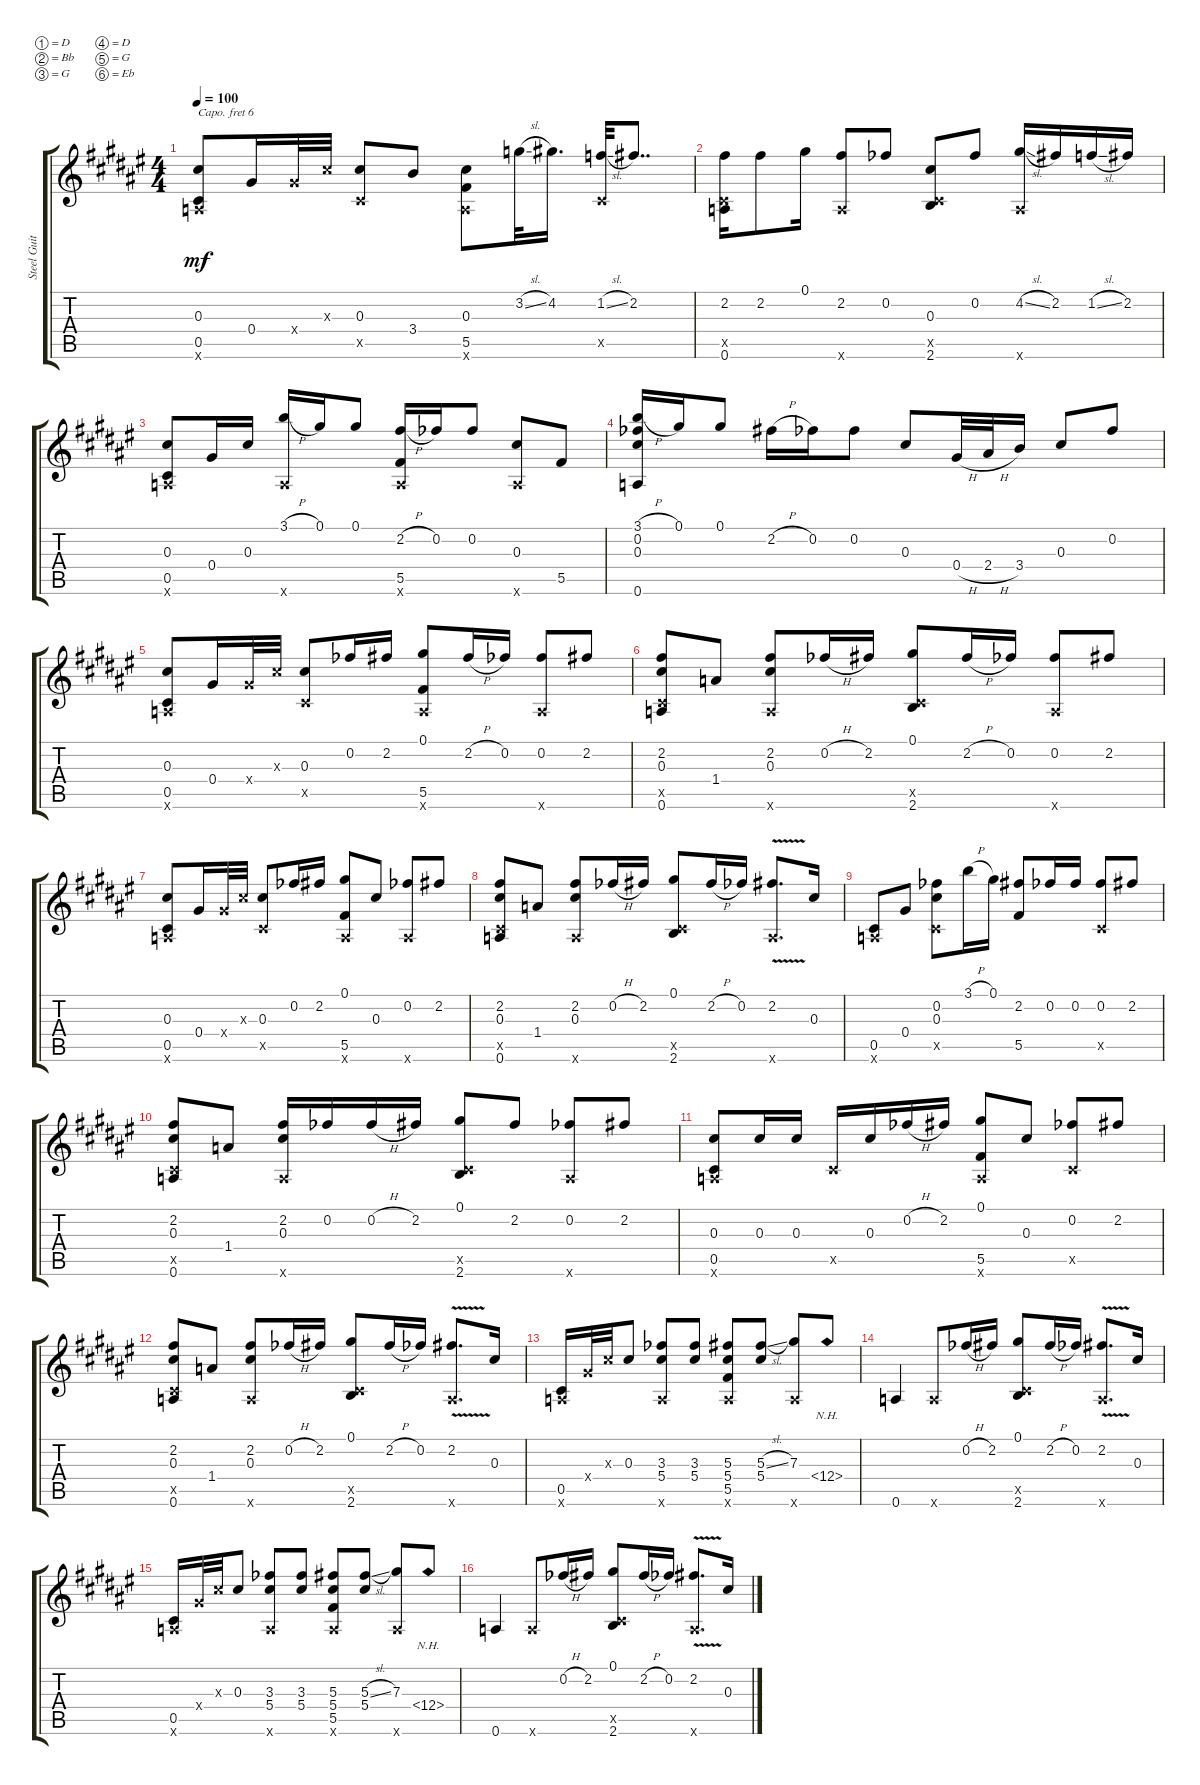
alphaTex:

\defaultSystemsLayout 4
\bracketExtendMode groupsimilarinstruments
\otherSystemsTrackNameOrientation horizontal
\track ("Steel Guitar" "Steel Guit") {instrument acousticguitarsteel}
\staff {score tabs}
\capo 6
\tuning (D4 Bb3 G3 D3 G2 Eb2)
\ts (4 4)
\tempo 100
\clef g2
\ks f#
(0.5{acc forcenatural} 0.3{acc forcenatural} 0.6{x acc b}).8{dy mf beam Up} 0.4{acc forcenatural}.16{beam Up} 0.4{x acc forcenatural}.32{beam Up} 0.3{x acc forcenatural}.32{beam Up} (0.3{acc forcenatural} 0.5{x acc forcenatural}).8{beam Up} 3.4{acc forcenatural}.8{beam Up} (5.5{acc forcenatural} 0.3{acc forcenatural} 0.6{x acc b}).8{beam Down} 3.2{sl acc b}.32{beam Down} 4.2{acc forcenatural}.16{d beam Down} (1.2{sl acc forcenatural} 0.5{x acc forcenatural}).32{beam Up} 2.2{acc forcenatural}.8{dd beam Up} |
(2.2{acc forcenatural} 0.6{acc b} 0.5{x acc forcenatural}).16{beam Down} 2.2{acc forcenatural}.8{beam Down} 0.1{acc forcenatural}.16{beam Down} (2.2{acc forcenatural} 0.6{x acc b}).8{beam Up} 0.2{acc b}.8{beam Up} (0.3{acc forcenatural} 2.6{acc forcenatural} 0.5{x acc forcenatural}).8{beam Up} 0.2{acc b}.8{beam Up} (4.2{sl acc forcenatural} 0.6{x acc b}).16{beam Up} 2.2{acc forcenatural}.16{beam Up} 1.2{sl acc forcenatural}.16{beam Up} 2.2{acc forcenatural}.16{beam Up} |
(0.3{acc forcenatural} 0.5{acc forcenatural} 0.6{x acc b}).8{beam Up} 0.4{acc forcenatural}.16{beam Up} 0.3{acc forcenatural}.16{beam Up} (3.1{h acc forcenatural} 0.6{x acc b}).16{beam Up} 0.1{acc forcenatural}.16{beam Up} 0.1{acc forcenatural}.8{beam Up} (2.2{h acc forcenatural} 5.5{acc forcenatural} 0.6{x acc b}).16{beam Up} 0.2{acc b}.16{beam Up} 0.2{acc b}.8{beam Up} (0.3{acc forcenatural} 0.6{x acc b}).8{beam Up} 5.5{acc forcenatural}.8{beam Up} |
(3.1{h acc forcenatural} 0.6{acc b} 0.2{acc b} 0.3{acc forcenatural}).16{beam Up} 0.1{acc forcenatural}.16{beam Up} 0.1{acc forcenatural}.8{beam Up} 2.2{h acc forcenatural}.16{beam Down} 0.2{acc b}.16{beam Down} 0.2{acc b}.8{beam Down} 0.3{acc forcenatural}.8{beam Up} 0.4{h acc forcenatural}.32{beam Up} 2.4{h acc forcenatural}.32{beam Up} 3.4{acc forcenatural}.16{beam Up} 0.3{acc forcenatural}.8{beam Up} 0.2{acc b}.8{beam Up} |
(0.5{acc forcenatural} 0.3{acc forcenatural} 0.6{x acc b}).8{beam Up} 0.4{acc forcenatural}.16{beam Up} 0.4{x acc forcenatural}.32{beam Up} 0.3{x acc forcenatural}.32{beam Up} (0.3{acc forcenatural} 0.5{x acc forcenatural}).8{beam Up} 0.2{acc b}.16{beam Up} 2.2{acc forcenatural}.16{beam Up} (0.1{acc forcenatural} 5.5{acc forcenatural} 0.6{x acc b}).8{beam Up} 2.2{h acc forcenatural}.16{beam Up} 0.2{acc b}.16{beam Up} (0.2{acc b} 0.6{x acc b}).8{beam Up} 2.2{acc forcenatural}.8{beam Up} |
(2.2{acc forcenatural} 0.3{acc forcenatural} 0.6{acc b} 0.5{x acc forcenatural}).8{beam Up} 1.4{acc b}.8{beam Up} (0.3{acc forcenatural} 2.2{acc forcenatural} 0.6{x acc b}).8{beam Up} 0.2{h acc b}.16{beam Up} 2.2{acc forcenatural}.16{beam Up} (0.1{acc forcenatural} 2.6{acc forcenatural} 0.5{x acc forcenatural}).8{beam Up} 2.2{h acc forcenatural}.16{beam Up} 0.2{acc b}.16{beam Up} (0.2{acc b} 0.6{x acc b}).8{beam Up} 2.2{acc forcenatural}.8{beam Up} |
(0.5{acc forcenatural} 0.3{acc forcenatural} 0.6{x acc b}).8{beam Up} 0.4{acc forcenatural}.16{beam Up} 0.4{x acc forcenatural}.32{beam Up} 0.3{x acc forcenatural}.32{beam Up} (0.3{acc forcenatural} 0.5{x acc forcenatural}).8{beam Up} 0.2{acc b}.16{beam Up} 2.2{acc forcenatural}.16{beam Up} (0.1{acc forcenatural} 5.5{acc forcenatural} 0.6{x acc b}).8{beam Up} 0.3{acc forcenatural}.8{beam Up} (0.2{acc b} 0.6{x acc b}).8{beam Up} 2.2{acc forcenatural}.8{beam Up} |
(2.2{acc forcenatural} 0.3{acc forcenatural} 0.6{acc b} 0.5{x acc forcenatural}).8{beam Up} 1.4{acc b}.8{beam Up} (0.3{acc forcenatural} 2.2{acc forcenatural} 0.6{x acc b}).8{beam Up} 0.2{h acc b}.16{beam Up} 2.2{acc forcenatural}.16{beam Up} (0.1{acc forcenatural} 2.6{acc forcenatural} 0.5{x acc forcenatural}).8{beam Up} 2.2{h acc forcenatural}.16{beam Up} 0.2{acc b}.16{beam Up} (2.2{v acc forcenatural} 0.6{x acc b}).8{d beam Up} 0.3{acc forcenatural}.16{beam Up} |
(0.5{acc forcenatural} 0.6{x acc b}).8{beam Up} 0.4{acc forcenatural}.8{beam Up} (0.3{acc forcenatural} 0.2{acc b} 0.5{x acc forcenatural}).8{beam Down} 3.1{h acc forcenatural}.16{beam Down} 0.1{acc forcenatural}.16{beam Down} (2.2{acc forcenatural} 5.5{acc forcenatural}).8{beam Up} 0.2{acc b}.16{beam Up} 0.2{acc b}.16{beam Up} (0.2{acc b} 0.5{x acc forcenatural}).8{beam Up} 2.2{acc forcenatural}.8{beam Up} |
(2.2{acc forcenatural} 0.3{acc forcenatural} 0.6{acc b} 0.5{x acc forcenatural}).8{beam Up} 1.4{acc b}.8{beam Up} (0.3{acc forcenatural} 2.2{acc forcenatural} 0.6{x acc b}).16{beam Up} 0.2{acc b}.16{beam Up} 0.2{h acc b}.16{beam Up} 2.2{acc forcenatural}.16{beam Up} (0.1{acc forcenatural} 2.6{acc forcenatural} 0.5{x acc forcenatural}).8{beam Up} 2.2{acc forcenatural}.8{beam Up} (0.2{acc b} 0.6{x acc b}).8{beam Up} 2.2{acc forcenatural}.8{beam Up} |
(0.3{acc forcenatural} 0.5{acc forcenatural} 0.6{x acc b}).8{beam Up} 0.3{acc forcenatural}.16{beam Up} 0.3{acc forcenatural}.16{beam Up} 0.5{x acc forcenatural}.16{beam Up} 0.3{acc forcenatural}.16{beam Up} 0.2{h acc b}.16{beam Up} 2.2{acc forcenatural}.16{beam Up} (0.1{acc forcenatural} 5.5{acc forcenatural} 0.6{x acc b}).8{beam Up} 0.3{acc forcenatural}.8{beam Up} (0.2{acc b} 0.5{x acc forcenatural}).8{beam Up} 2.2{acc forcenatural}.8{beam Up} |
(2.2{acc forcenatural} 0.3{acc forcenatural} 0.6{acc b} 0.5{x acc forcenatural}).8{beam Up} 1.4{acc b}.8{beam Up} (0.3{acc forcenatural} 2.2{acc forcenatural} 0.6{x acc b}).8{beam Up} 0.2{h acc b}.16{beam Up} 2.2{acc forcenatural}.16{beam Up} (0.1{acc forcenatural} 2.6{acc forcenatural} 0.5{x acc forcenatural}).8{beam Up} 2.2{h acc forcenatural}.16{beam Up} 0.2{acc b}.16{beam Up} (2.2{v acc forcenatural} 0.6{x acc b}).8{d beam Up} 0.3{acc forcenatural}.16{beam Up} |
(0.5{acc forcenatural} 0.6{x acc b}).16{beam Up} 0.4{x acc forcenatural}.32{beam Up} 0.3{x acc forcenatural}.32{beam Up} 0.3{acc forcenatural}.8{beam Up} (5.4{acc forcenatural} 3.3{acc b} 0.6{x acc b}).8{beam Up} (5.4{acc forcenatural} 3.3{acc b}).8{beam Up} (5.5{acc forcenatural} 5.4{acc forcenatural} 5.3{acc forcenatural} 0.6{x acc b}).8{beam Up} (5.3{sl acc forcenatural} 5.4{acc forcenatural}).8{beam Up} (7.3{acc forcenatural} 0.6{x acc b}).8{beam Up} 12.4{nh acc forcenatural}.8{beam Up} |
0.6{acc b}.4{beam Up} 0.6{x acc b}.8{beam Up} 0.2{h acc b}.16{beam Up} 2.2{acc forcenatural}.16{beam Up} (0.1{acc forcenatural} 2.6{acc forcenatural} 0.5{x acc forcenatural}).8{beam Up} 2.2{h acc forcenatural}.16{beam Up} 0.2{acc b}.16{beam Up} (2.2{v acc forcenatural} 0.6{x acc b}).8{d beam Up} 0.3{acc forcenatural}.16{beam Up} |
(0.5{acc forcenatural} 0.6{x acc b}).16{beam Up} 0.4{x acc forcenatural}.32{beam Up} 0.3{x acc forcenatural}.32{beam Up} 0.3{acc forcenatural}.8{beam Up} (5.4{acc forcenatural} 3.3{acc b} 0.6{x acc b}).8{beam Up} (5.4{acc forcenatural} 3.3{acc b}).8{beam Up} (5.5{acc forcenatural} 5.4{acc forcenatural} 5.3{acc forcenatural} 0.6{x acc b}).8{beam Up} (5.3{sl acc forcenatural} 5.4{acc forcenatural}).8{beam Up} (7.3{acc forcenatural} 0.6{x acc b}).8{beam Up} 12.4{nh acc forcenatural}.8{beam Up} |
0.6{acc b}.4{beam Up} 0.6{x acc b}.8{beam Up} 0.2{h acc b}.16{beam Up} 2.2{acc forcenatural}.16{beam Up} (0.1{acc forcenatural} 2.6{acc forcenatural} 0.5{x acc forcenatural}).8{beam Up} 2.2{h acc forcenatural}.16{beam Up} 0.2{acc b}.16{beam Up} (2.2{v acc forcenatural} 0.6{x acc b}).8{d beam Up} 0.3{acc forcenatural}.16{beam Up}
